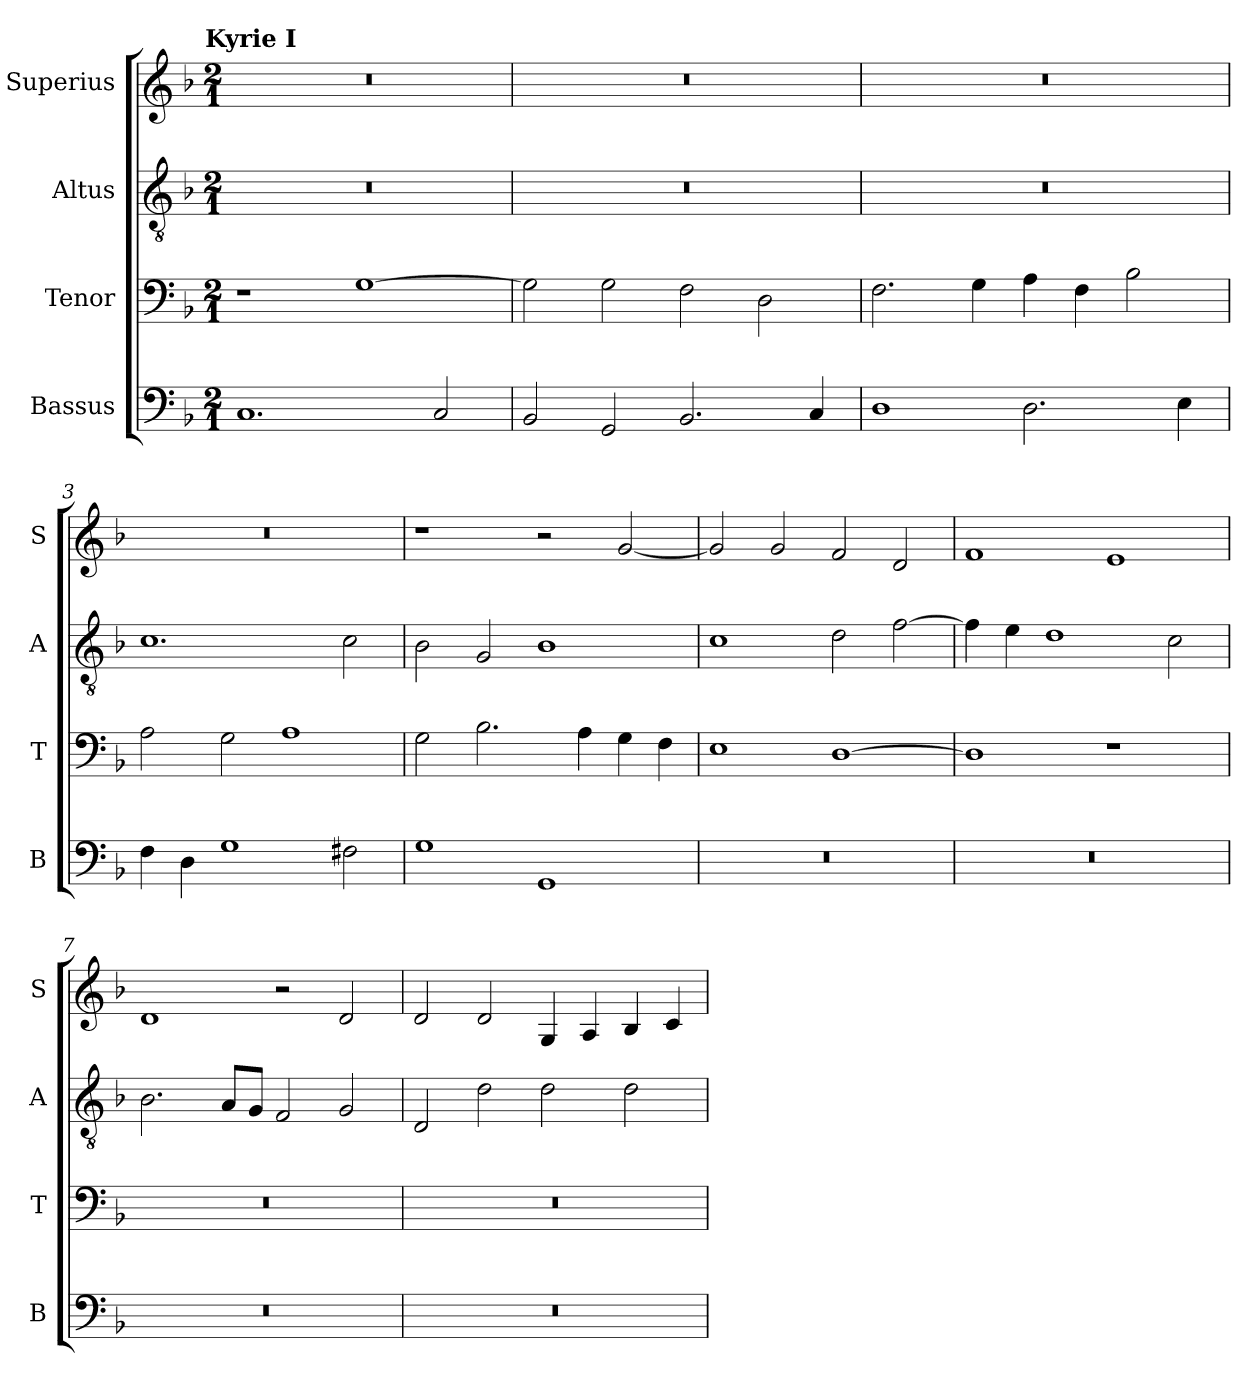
**kern	**kern	**kern	**kern
*part4	*part3	*part2	*part1
*staff4	*staff3	*staff2	*staff1
*I"Bassus	*I"Tenor	*I"Altus	*I"Superius
*I'B	*I'T	*I'A	*I'S
*clefF4	*clefF4	*clefGv2	*clefG2
*k[b-]	*k[b-]	*k[b-]	*k[b-]
*F:	*F:	*F:	*F:
!!LO:TX:omd:t=Kyrie I
*M2/1	*M2/1	*M2/1	*M2/1
=	=	=	=
1.C	1r	0r	0r
.	[1G	.	.
2C	.	.	.
=1	=1	=1	=1
2BB-	2G]	0r	0r
2GG	2G	.	.
2.BB-	2F	.	.
.	2D	.	.
4C	.	.	.
=2	=2	=2	=2
1D	2.F	0r	0r
.	4G	.	.
2.D	4A	.	.
.	4F	.	.
.	2B-	.	.
4E	.	.	.
=3	=3	=3	=3
4F	2A	1.c	0r
4D	.	.	.
1G	2G	.	.
.	1A	.	.
2F#X	.	2c	.
=4	=4	=4	=4
1G	2G	2B-	1r
.	2.B-	2G	.
1GG	.	1B-	2r
.	4A	.	.
.	4G	.	[2g
.	4F	.	.
=5	=5	=5	=5
0r	1E	1c	2g]
.	.	.	2g
.	[1D	2d	2f
.	.	[2f	2d
=6	=6	=6	=6
0r	1D]	4f]	1f
.	.	4e	.
.	.	1d	.
.	1r	.	1e
.	.	2c	.
=7	=7	=7	=7
0r	0r	2.B-	1d
.	.	8AL	.
.	.	8GJ	.
.	.	2F	2r
.	.	2G	2d
=8	=8	=8	=8
0r	0r	2D	2d
.	.	2d	2d
.	.	2d	4G
.	.	.	4A
.	.	2d	4B-
.	.	.	4c
=	=	=	=
*-	*-	*-	*-
